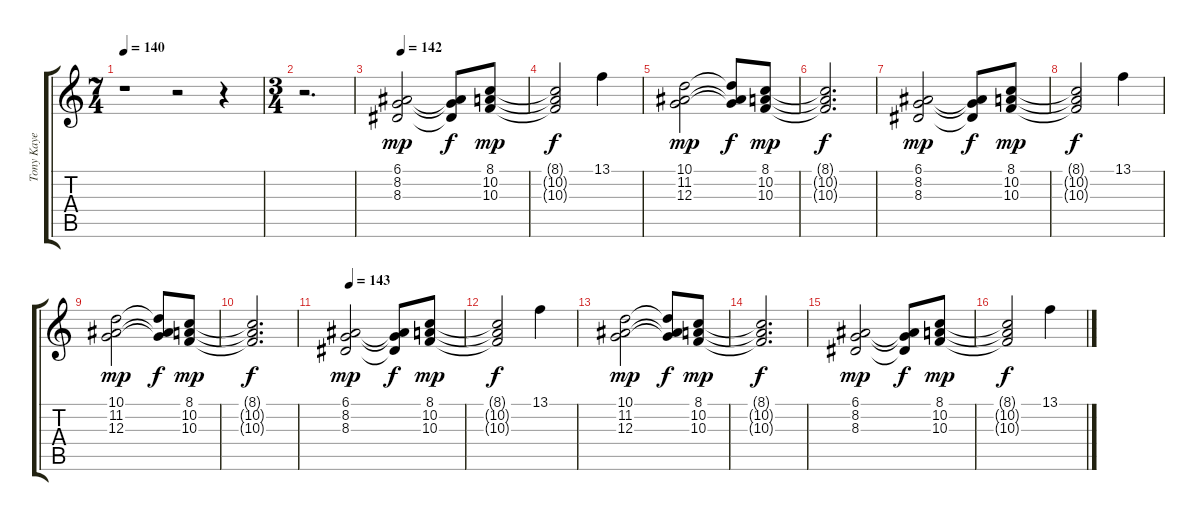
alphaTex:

\track ("Tony Kaye III" "Tony Kaye ") {instrument choiraahs}
\staff {score tabs}
\tuning (E4 B3 G3 D3 A2 E2) {hide}
\ts (7 4)
\tempo 140
\clef g2
\ks c
r.1{dy mp} r.2 r.4 |
\ts (3 4)
r.2{d} |
\tempo 142
(6.1 8.2 8.3).2 (6.1{t} 8.2{t} 8.3{t}).8{dy f} (8.1 10.2 10.3).8{dy mp} |
(8.1{t} 10.2{t} 10.3{t}).2{dy f} 13.1.4 |
(10.1 11.2 12.3).2{dy mp} (10.1{t} 11.2{t} 12.3{t}).8{dy f} (8.1 10.2 10.3).8{dy mp} |
(8.1{t} 10.2{t} 10.3{t}).2{d dy f} |
(6.1 8.2 8.3).2{dy mp} (6.1{t} 8.2{t} 8.3{t}).8{dy f} (8.1 10.2 10.3).8{dy mp} |
(8.1{t} 10.2{t} 10.3{t}).2{dy f} 13.1.4 |
(10.1 11.2 12.3).2{dy mp} (10.1{t} 11.2{t} 12.3{t}).8{dy f} (8.1 10.2 10.3).8{dy mp} |
(8.1{t} 10.2{t} 10.3{t}).2{d dy f} |
\tempo 143
(6.1 8.2 8.3).2{dy mp} (6.1{t} 8.2{t} 8.3{t}).8{dy f} (8.1 10.2 10.3).8{dy mp} |
(8.1{t} 10.2{t} 10.3{t}).2{dy f} 13.1.4 |
(10.1 11.2 12.3).2{dy mp} (10.1{t} 11.2{t} 12.3{t}).8{dy f} (8.1 10.2 10.3).8{dy mp} |
(8.1{t} 10.2{t} 10.3{t}).2{d dy f} |
(6.1 8.2 8.3).2{dy mp} (6.1{t} 8.2{t} 8.3{t}).8{dy f} (8.1 10.2 10.3).8{dy mp} |
(8.1{t} 10.2{t} 10.3{t}).2{dy f} 13.1.4
